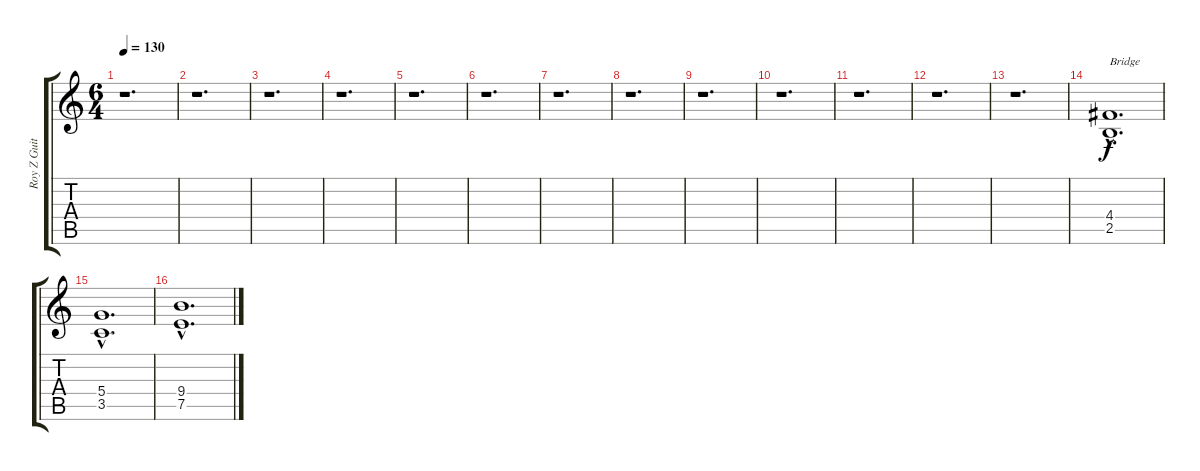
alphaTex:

\track ("Roy Z Guitar 02" "Roy Z Guit") {instrument distortionguitar}
\staff {score tabs}
\tuning (E4 B3 G3 D3 A2 E2) {hide}
\ts (6 4)
\tempo 130
\clef g2
\ks c
r.1{d dy f} |
r.1{d} |
r.1{d} |
r.1{d} |
r.1{d} |
r.1{d} |
r.1{d} |
r.1{d} |
r.1{d} |
r.1{d} |
r.1{d} |
r.1{d} |
r.1{d} |
(4.4{hac} 2.5{hac}).1{d txt "Bridge"} |
(5.4{hac} 3.5{hac}).1{d} |
(9.4{hac} 7.5{hac}).1{d}
